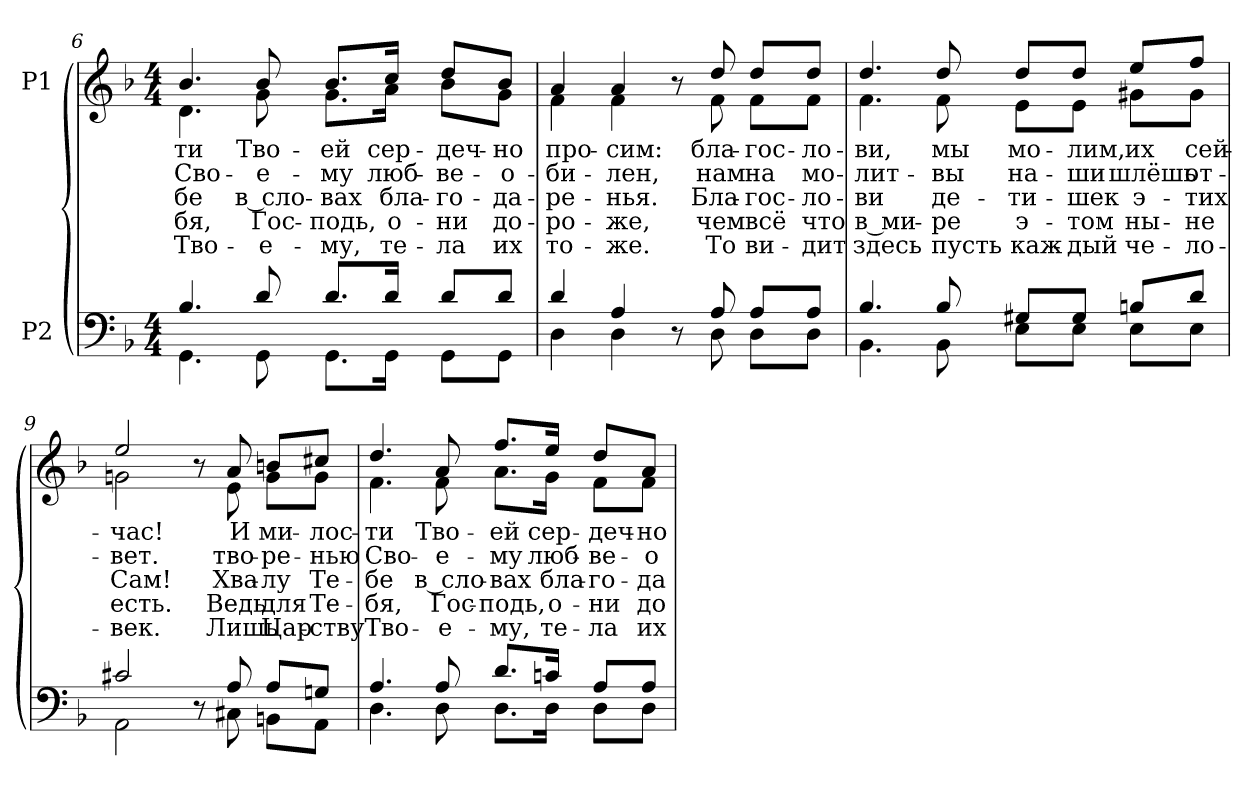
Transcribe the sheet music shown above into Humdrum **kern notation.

**kern	**kern	**text	**text	**text	**text	**text
*part2	*part1	*part1	*part1	*part1	*part1	*part1
*staff2	*staff1	*staff1	*staff1	*staff1	*staff1	*staff1
*I"P2	*I"P1	*	*	*	*	*
*clefF4	*clefG2	*	*	*	*	*
*k[b-]	*k[b-]	*	*	*	*	*
*d:	*d:	*	*	*	*	*
*M4/4	*M4/4	*	*	*	*	*
=6	=6	=6	=6	=6	=6	=6
*^	*	*	*	*	*	*
!	!	!	!LO:LY:b:color=#000000	!LO:LY:b:color=#000000	!LO:LY:b:color=#000000	!LO:LY:b:color=#000000	!LO:LY:b:color=#000000
*	*	*^	*	*	*	*	*
4.B-i/	4.GGi\	4.b-i/	4.di\	-ти	Сво-	-бе	-бя,	Тво-
!	!	!	!	!LO:LY:b:color=#000000	!LO:LY:b:color=#000000	!LO:LY:b:color=#000000	!LO:LY:b:color=#000000	!LO:LY:b:color=#000000
8di/	8GGi\	8b-i/	8gi\	Тво-	-е-	в сло-	Гос-	-е-
!	!	!	!	!LO:LY:b:color=#000000	!LO:LY:b:color=#000000	!LO:LY:b:color=#000000	!LO:LY:b:color=#000000	!LO:LY:b:color=#000000
8.di/L	8.GGi\L	8.b-i/L	8.gi\L	-ей	-му	-вах	-подь,	-му,
!	!	!	!	!LO:LY:b:color=#000000	!LO:LY:b:color=#000000	!LO:LY:b:color=#000000	!LO:LY:b:color=#000000	!LO:LY:b:color=#000000
16di/Jk	16GGi\Jk	16cci/Jk	16ai\Jk	сер-	люб-	бла-	о-	те-
!	!	!	!	!LO:LY:b:color=#000000	!LO:LY:b:color=#000000	!LO:LY:b:color=#000000	!LO:LY:b:color=#000000	!LO:LY:b:color=#000000
8di/L	8GGi\L	8ddi/L	8b-i\L	-деч-	-ве-	-го-	-ни	-ла
!	!	!	!	!LO:LY:b:color=#000000	!LO:LY:b:color=#000000	!LO:LY:b:color=#000000	!LO:LY:b:color=#000000	!LO:LY:b:color=#000000
8di/J	8GGi\J	8b-i/J	8gi\J	-но	-о-	-да-	до-	их
!!LO:LB:g=z	!!
=7	=7	=7	=7	=7	=7	=7	=7	=7
!	!	!	!	!LO:LY:b:color=#000000	!LO:LY:b:color=#000000	!LO:LY:b:color=#000000	!LO:LY:b:color=#000000	!LO:LY:b:color=#000000
4di/	4Di\	4ai/	4fi\	про-	-би-	-ре-	-ро-	то-
!	!	!	!	!LO:LY:b:color=#000000	!LO:LY:b:color=#000000	!LO:LY:b:color=#000000	!LO:LY:b:color=#000000	!LO:LY:b:color=#000000
4Ai/	4Di\	4ai/	4fi\	-сим:	-лен,	-нья.	-же,	-же.
8r	8ryy	8r	8ryy	.	.	.	.	.
!	!	!	!	!LO:LY:b:color=#000000	!LO:LY:b:color=#000000	!LO:LY:b:color=#000000	!LO:LY:b:color=#000000	!LO:LY:b:color=#000000
8Ai/	8Di\	8ddi/	8fi\	бла-	нам	Бла-	чем	То
!	!	!	!	!LO:LY:b:color=#000000	!LO:LY:b:color=#000000	!LO:LY:b:color=#000000	!LO:LY:b:color=#000000	!LO:LY:b:color=#000000
8Ai/L	8Di\L	8ddi/L	8fi\L	-гос-	на	-гос-	всё	ви-
!	!	!	!	!LO:LY:b:color=#000000	!LO:LY:b:color=#000000	!LO:LY:b:color=#000000	!LO:LY:b:color=#000000	!LO:LY:b:color=#000000
8Ai/J	8Di\J	8ddi/J	8fi\J	-ло-	мо-	-ло-	что	-дит
=8	=8	=8	=8	=8	=8	=8	=8	=8
!	!	!	!	!LO:LY:b:color=#000000	!LO:LY:b:color=#000000	!LO:LY:b:color=#000000	!LO:LY:b:color=#000000	!LO:LY:b:color=#000000
4.B-i/	4.BB-i\	4.ddi/	4.fi\	-ви,	-лит-	-ви	в ми-	здесь
!	!	!	!	!LO:LY:b:color=#000000	!LO:LY:b:color=#000000	!LO:LY:b:color=#000000	!LO:LY:b:color=#000000	!LO:LY:b:color=#000000
8B-i/	8BB-i\	8ddi/	8fi\	мы	-вы	де-	-ре	пусть
!	!	!	!	!LO:LY:b:color=#000000	!LO:LY:b:color=#000000	!LO:LY:b:color=#000000	!LO:LY:b:color=#000000	!LO:LY:b:color=#000000
8G#Xi/L	8Ei\L	8ddi/L	8ei\L	мо-	на-	-ти-	э-	каж-
!	!	!	!	!LO:LY:b:color=#000000	!LO:LY:b:color=#000000	!LO:LY:b:color=#000000	!LO:LY:b:color=#000000	!LO:LY:b:color=#000000
8G#i/J	8Ei\J	8ddi/J	8ei\J	-лим,	-ши	-шек	-том	-дый
!	!	!	!	!LO:LY:b:color=#000000	!LO:LY:b:color=#000000	!LO:LY:b:color=#000000	!LO:LY:b:color=#000000	!LO:LY:b:color=#000000
8Bni/L	8Ei\L	8eei/L	8g#Xi\L	их	шлёшь	э-	ны-	че-
!	!	!	!	!LO:LY:b:color=#000000	!LO:LY:b:color=#000000	!LO:LY:b:color=#000000	!LO:LY:b:color=#000000	!LO:LY:b:color=#000000
8di/J	8Ei\J	8ffi/J	8g#i\J	сей-	от-	-тих	-не	-ло-
=9	=9	=9	=9	=9	=9	=9	=9	=9
!	!	!	!	!LO:LY:b:color=#000000	!LO:LY:b:color=#000000	!LO:LY:b:color=#000000	!LO:LY:b:color=#000000	!LO:LY:b:color=#000000
2c#Xi/	2AAi\	2eei/	2gni\	-час!	-вет.	Сам!	есть.	-век.
!	!	!	!	!LO:LY:b:color=#000000	!	!	!	!
8r	8ryy	8r	8ryy	К	.	.	.	.
!	!	!	!	!LO:LY:b:color=#000000	!LO:LY:b:color=#000000	!LO:LY:b:color=#000000	!LO:LY:b:color=#000000	!LO:LY:b:color=#000000
8Ai/	8C#Xi\	8ai/	8ei\	И	тво-	Хва-	Ведь	Лишь
!	!	!	!	!LO:LY:b:color=#000000	!LO:LY:b:color=#000000	!LO:LY:b:color=#000000	!LO:LY:b:color=#000000	!LO:LY:b:color=#000000
8Ai/L	8BBni\L	8bni/L	8gi\L	ми-	-ре-	-лу	для	Цар-
!	!	!	!	!LO:LY:b:color=#000000	!LO:LY:b:color=#000000	!LO:LY:b:color=#000000	!LO:LY:b:color=#000000	!LO:LY:b:color=#000000
8Gni/J	8AAi\J	8cc#Xi/J	8gi\J	-лос-	-нью	Те-	Те-	-ству
!!LO:LB:g=z	!!
=10	=10	=10	=10	=10	=10	=10	=10	=10
!	!	!	!	!LO:LY:b:color=#000000	!LO:LY:b:color=#000000	!LO:LY:b:color=#000000	!LO:LY:b:color=#000000	!LO:LY:b:color=#000000
4.Ai/	4.Di\	4.ddi/	4.fi\	-ти	Сво-	-бе	-бя,	Тво-
!	!	!	!	!LO:LY:b:color=#000000	!LO:LY:b:color=#000000	!LO:LY:b:color=#000000	!LO:LY:b:color=#000000	!LO:LY:b:color=#000000
8Ai/	8Di\	8ai/	8fi\	Тво-	-е-	в сло-	Гос-	-е-
!	!	!	!	!LO:LY:b:color=#000000	!LO:LY:b:color=#000000	!LO:LY:b:color=#000000	!LO:LY:b:color=#000000	!LO:LY:b:color=#000000
8.di/L	8.Di\L	8.ffi/L	8.ai\L	-ей	-му	-вах	-подь,	-му,
!	!	!	!	!LO:LY:b:color=#000000	!LO:LY:b:color=#000000	!LO:LY:b:color=#000000	!LO:LY:b:color=#000000	!LO:LY:b:color=#000000
16cni/Jk	16Di\Jk	16eei/Jk	16gi\Jk	сер-	люб-	бла-	о-	те-
!	!	!	!	!LO:LY:b:color=#000000	!LO:LY:b:color=#000000	!LO:LY:b:color=#000000	!LO:LY:b:color=#000000	!LO:LY:b:color=#000000
8Ai/L	8Di\L	8ddi/L	8fi\L	-деч-	-ве-	-го-	-ни	-ла
!	!	!	!	!LO:LY:b:color=#000000	!LO:LY:b:color=#000000	!LO:LY:b:color=#000000	!LO:LY:b:color=#000000	!LO:LY:b:color=#000000
8Ai/J	8Di\J	8ai/J	8fi\J	-но	-о-	-да-	до-	их
*v	*v	*	*	*	*	*	*	*
*	*v	*v	*	*	*	*	*
=	=	=	=	=	=	=
*-	*-	*-	*-	*-	*-	*-
